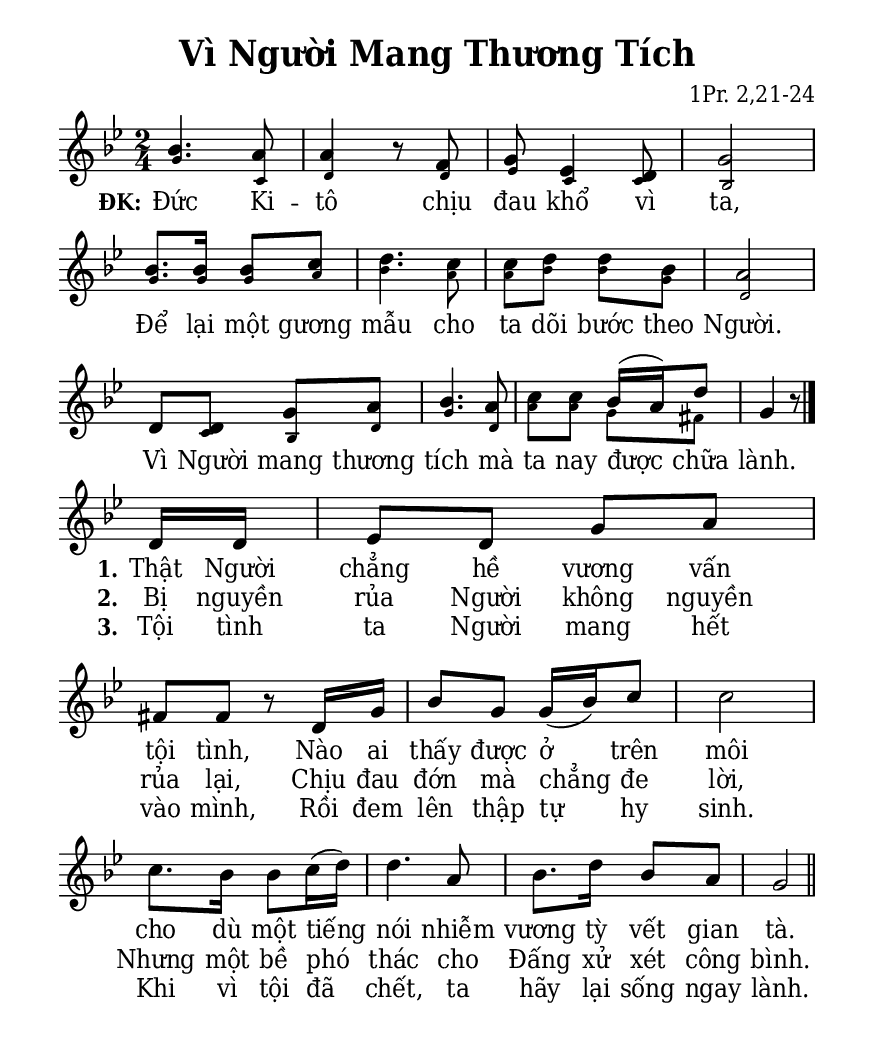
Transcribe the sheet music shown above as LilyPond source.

% Cài đặt chung\
\version "2.22.1"
\include "english.ly"

\header {
  title = "Vì Người Mang Thương Tích"
  composer = "1Pr. 2,21-24"
  %arranger = "Lm. Kim Long"
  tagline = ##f
}

% Nhạc phiên khúc
nhacPhienKhucSop = \relative c'' {
  bf4. a8 |
  a4 r8 f |
  g ef4 d8 |
  g2 |
  bf8. bf16 bf8 c |
  d4. c8 |
  c d d bf |
  a2 |
  d,8 d g a |
  bf4. a8 |
  c c bf16 (a) d8 |
  g,4 r8 \bar "|." \break
  
  d16 d |
  ef8 d g a |
  fs8 fs r8 d16 g |
  bf8 g g16 (bf) c8 |
  c2 |
  c8. bf16 bf8 c16 (d) |
  d4. a8 |
  bf8. d16 bf8 a |
  g2 \bar "||"
}

nhacPhienKhucAlto = \relative c'' {
  g4. c,8 |
  d4 r8 d |
  ef c4 c8 |
  bf2 |
  g'8. g16 g8 a |
  bf4. a8 |
  a bf bf g |
  d2 |
  d8 c bf d |
  g4. d8 |
  a' a g [fs] |
  g4 r8
}

% Lời phiên khúc
loiPhienKhucSop = \lyrics {
  \set stanza = "ĐK:"
  Đức Ki -- tô chịu đau khổ vì ta,
  Để lại một gương mẫu cho ta dõi bước theo Người.
  Vì Người mang thương tích mà ta nay được chữa lành.
  <<
    {
      \set stanza = "1."
      Thật Người chẳng hề vương vấn tội tình,
      Nào ai thấy được ở trên môi cho dù một tiếng nói
      nhiễm vương tỳ vết gian tà.
    }
    \new Lyrics {
	    \set associatedVoice = "beSop"
	    \set stanza = "2."
	    Bị nguyền rủa Người không nguyền rủa lại,
	    Chịu đau đớn mà chẳng đe lời,
	    Nhưng một bề phó thác cho Đấng xử xét công bình.
    }
    \new Lyrics {
	    \set associatedVoice = "beSop"
	    \set stanza = "3."
	    Tội tình ta Người mang hết vào mình,
	    Rồi đem lên thập tự hy sinh.
	    Khi vì tội đã chết, ta hãy lại sống ngay lành.
    }
  >>
}

% Dàn trang
\paper {
  #(set-paper-size "a5")
  top-margin = 15\mm
  bottom-margin = 10\mm
  left-margin = 10\mm
  right-margin = 10\mm
  indent = #0
  #(define fonts
	 (make-pango-font-tree "Deja Vu Serif Condensed"
	 		       "Deja Vu Serif Condensed"
			       "Deja Vu Serif Condensed"
			       (/ 20 20)))
  print-page-number = ##f
  system-system-spacing = #'((basic-distance . 0.1) (padding . 2))
  %page-count = 1
}

TongNhip = {
  \key bf \major \time 2/4
  \set Timing.beamExceptions = #'()
  \set Timing.baseMoment = #(ly:make-moment 1/4)
}

% Đổi kích thước nốt cho bè phụ
notBePhu =
#(define-music-function (font-size music) (number? ly:music?)
   (for-some-music
     (lambda (m)
       (if (music-is-of-type? m 'rhythmic-event)
           (begin
             (set! (ly:music-property m 'tweaks)
                   (cons `(font-size . ,font-size)
                         (ly:music-property m 'tweaks)))
             #t)
           #f))
     music)
   music)

\score {
  \new ChoirStaff <<
    \new Staff \with {
        \consists "Merge_rests_engraver"
        printPartCombineTexts = ##f
      }
      <<
      \new Voice \TongNhip \partCombine 
        \nhacPhienKhucSop
        \notBePhu -3 { \nhacPhienKhucAlto }
      \new NullVoice = beSop \nhacPhienKhucSop
      \new Lyrics \lyricsto beSop \loiPhienKhucSop
      >>
  >>
  \layout {
    %\override Staff.TimeSignature.transparent = ##t
    \override Lyrics.LyricSpace.minimum-distance = #0.9
    \override Score.BarNumber.break-visibility = ##(#f #f #f)
    \override Score.SpacingSpanner.uniform-stretching = ##t
  } 
}
